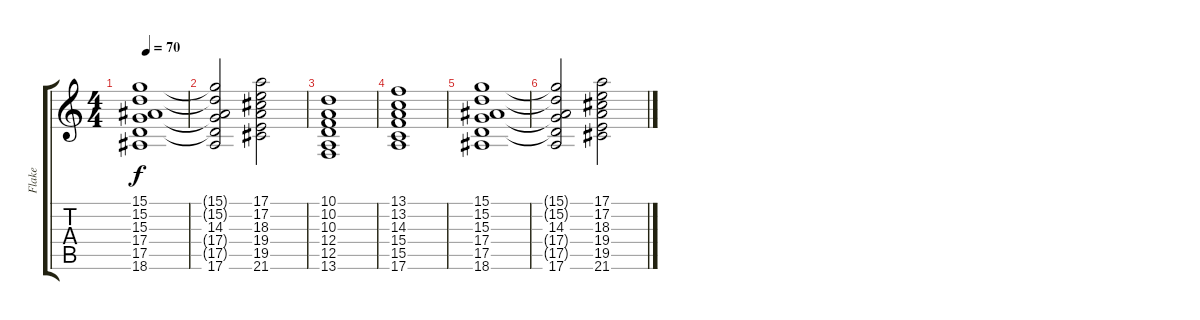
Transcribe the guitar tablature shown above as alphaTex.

\track ("Flake" "Flake") {instrument pad2warm}
\staff {score tabs}
\tuning (E4 B3 G3 D3 A2 E2) {hide}
\ts (4 4)
\tempo 70
\clef g2
\ks c
(15.1 15.2 15.3 17.4 17.5 18.6).1{dy f} |
(15.1{t} 15.2{t} 14.3 17.4{t} 17.5{t} 17.6).2 (17.1 17.2 18.3 19.4 19.5 21.6).2 |
(10.1 10.2 10.3 12.4 12.5 13.6).1 |
(13.1 13.2 14.3 15.4 15.5 17.6).1 |
(15.1 15.2 15.3 17.4 17.5 18.6).1 |
(15.1{t} 15.2{t} 14.3 17.4{t} 17.5{t} 17.6).2 (17.1 17.2 18.3 19.4 19.5 21.6).2
